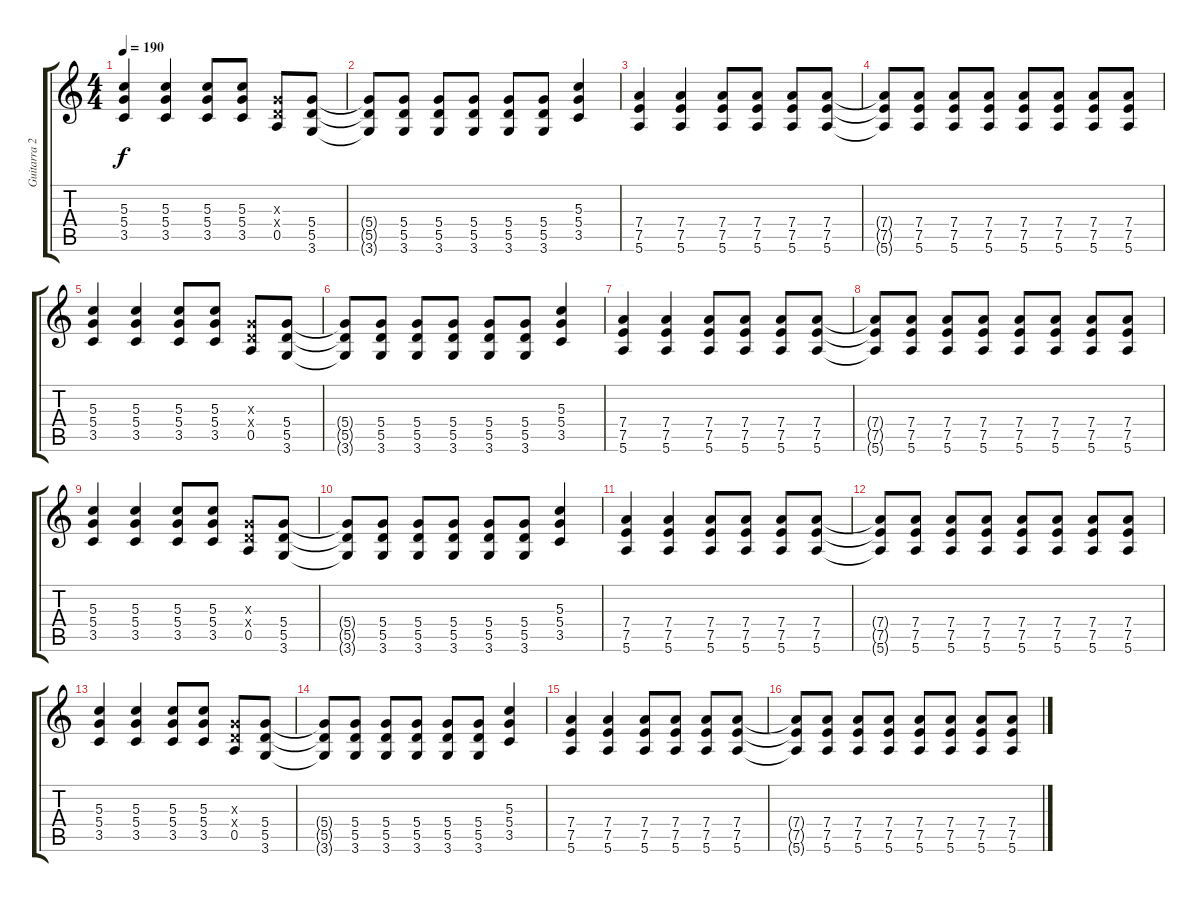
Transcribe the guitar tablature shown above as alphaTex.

\track ("Guitarra 2 - Erik" "Guitarra 2") {instrument overdrivenguitar}
\staff {score tabs}
\tuning (E4 B3 G3 D3 A2 E2) {hide}
\ts (4 4)
\tempo 190
\clef g2
\ks c
(5.3 5.4 3.5).4{dy f} (5.3 5.4 3.5).4 (5.3 5.4 3.5).8 (5.3 5.4 3.5).8 (0.3{x} 0.4{x} 0.5).8 (5.4 5.5 3.6).8 |
(5.4{t} 5.5{t} 3.6{t}).8 (5.4 5.5 3.6).8 (5.4 5.5 3.6).8 (5.4 5.5 3.6).8 (5.4 5.5 3.6).8 (5.4 5.5 3.6).8 (5.3 5.4 3.5).4 |
(7.4 7.5 5.6).4 (7.4 7.5 5.6).4 (7.4 7.5 5.6).8 (7.4 7.5 5.6).8 (7.4 7.5 5.6).8 (7.4 7.5 5.6).8 |
(7.4{t} 7.5{t} 5.6{t}).8 (7.4 7.5 5.6).8 (7.4 7.5 5.6).8 (7.4 7.5 5.6).8 (7.4 7.5 5.6).8 (7.4 7.5 5.6).8 (7.4 7.5 5.6).8 (7.4 7.5 5.6).8 |
(5.3 5.4 3.5).4 (5.3 5.4 3.5).4 (5.3 5.4 3.5).8 (5.3 5.4 3.5).8 (0.3{x} 0.4{x} 0.5).8 (5.4 5.5 3.6).8 |
(5.4{t} 5.5{t} 3.6{t}).8 (5.4 5.5 3.6).8 (5.4 5.5 3.6).8 (5.4 5.5 3.6).8 (5.4 5.5 3.6).8 (5.4 5.5 3.6).8 (5.3 5.4 3.5).4 |
(7.4 7.5 5.6).4 (7.4 7.5 5.6).4 (7.4 7.5 5.6).8 (7.4 7.5 5.6).8 (7.4 7.5 5.6).8 (7.4 7.5 5.6).8 |
(7.4{t} 7.5{t} 5.6{t}).8 (7.4 7.5 5.6).8 (7.4 7.5 5.6).8 (7.4 7.5 5.6).8 (7.4 7.5 5.6).8 (7.4 7.5 5.6).8 (7.4 7.5 5.6).8 (7.4 7.5 5.6).8 |
(5.3 5.4 3.5).4 (5.3 5.4 3.5).4 (5.3 5.4 3.5).8 (5.3 5.4 3.5).8 (0.3{x} 0.4{x} 0.5).8 (5.4 5.5 3.6).8 |
(5.4{t} 5.5{t} 3.6{t}).8 (5.4 5.5 3.6).8 (5.4 5.5 3.6).8 (5.4 5.5 3.6).8 (5.4 5.5 3.6).8 (5.4 5.5 3.6).8 (5.3 5.4 3.5).4 |
(7.4 7.5 5.6).4 (7.4 7.5 5.6).4 (7.4 7.5 5.6).8 (7.4 7.5 5.6).8 (7.4 7.5 5.6).8 (7.4 7.5 5.6).8 |
(7.4{t} 7.5{t} 5.6{t}).8 (7.4 7.5 5.6).8 (7.4 7.5 5.6).8 (7.4 7.5 5.6).8 (7.4 7.5 5.6).8 (7.4 7.5 5.6).8 (7.4 7.5 5.6).8 (7.4 7.5 5.6).8 |
(5.3 5.4 3.5).4 (5.3 5.4 3.5).4 (5.3 5.4 3.5).8 (5.3 5.4 3.5).8 (0.3{x} 0.4{x} 0.5).8 (5.4 5.5 3.6).8 |
(5.4{t} 5.5{t} 3.6{t}).8 (5.4 5.5 3.6).8 (5.4 5.5 3.6).8 (5.4 5.5 3.6).8 (5.4 5.5 3.6).8 (5.4 5.5 3.6).8 (5.3 5.4 3.5).4 |
(7.4 7.5 5.6).4 (7.4 7.5 5.6).4 (7.4 7.5 5.6).8 (7.4 7.5 5.6).8 (7.4 7.5 5.6).8 (7.4 7.5 5.6).8 |
(7.4{t} 7.5{t} 5.6{t}).8 (7.4 7.5 5.6).8 (7.4 7.5 5.6).8 (7.4 7.5 5.6).8 (7.4 7.5 5.6).8 (7.4 7.5 5.6).8 (7.4 7.5 5.6).8 (7.4 7.5 5.6).8
